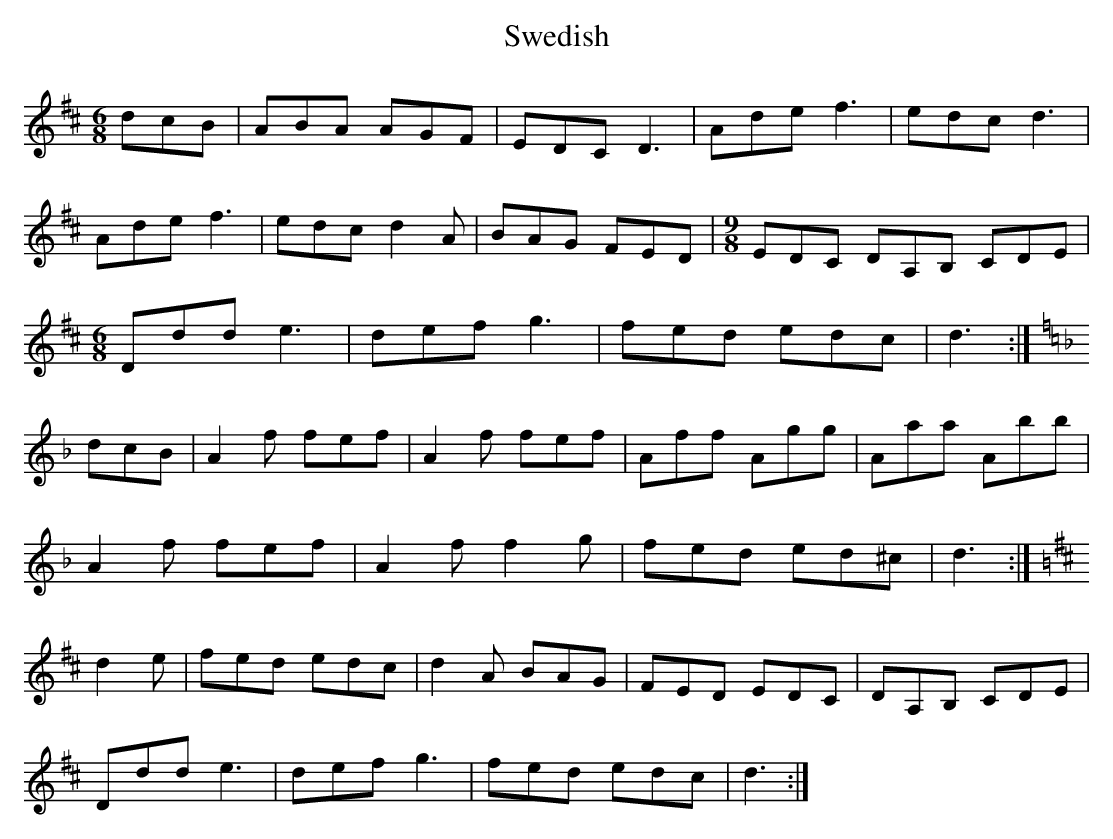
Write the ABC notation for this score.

X:1
T:Swedish
M:6/8
L:1/8
K:D Major
dcB|ABA AGF|EDC D3|Ade f3|edc d3|!
Ade f3|edc d2A|BAG FED|/
M:9/8
EDC DA,B, CDE|!
M:6/8
Ddd e3|def g3|fed edc|d3:|!
K:D Minor
dcB|A2f fef|A2f fef|Aff Agg|Aaa Abb|!
A2f fef|A2f f2g|fed ed^c|d3:|!
K:D Major
d2e|fed edc|d2A BAG|FED EDC|DA,B, CDE|!
Ddd e3|def g3|fed edc|d3:|!
